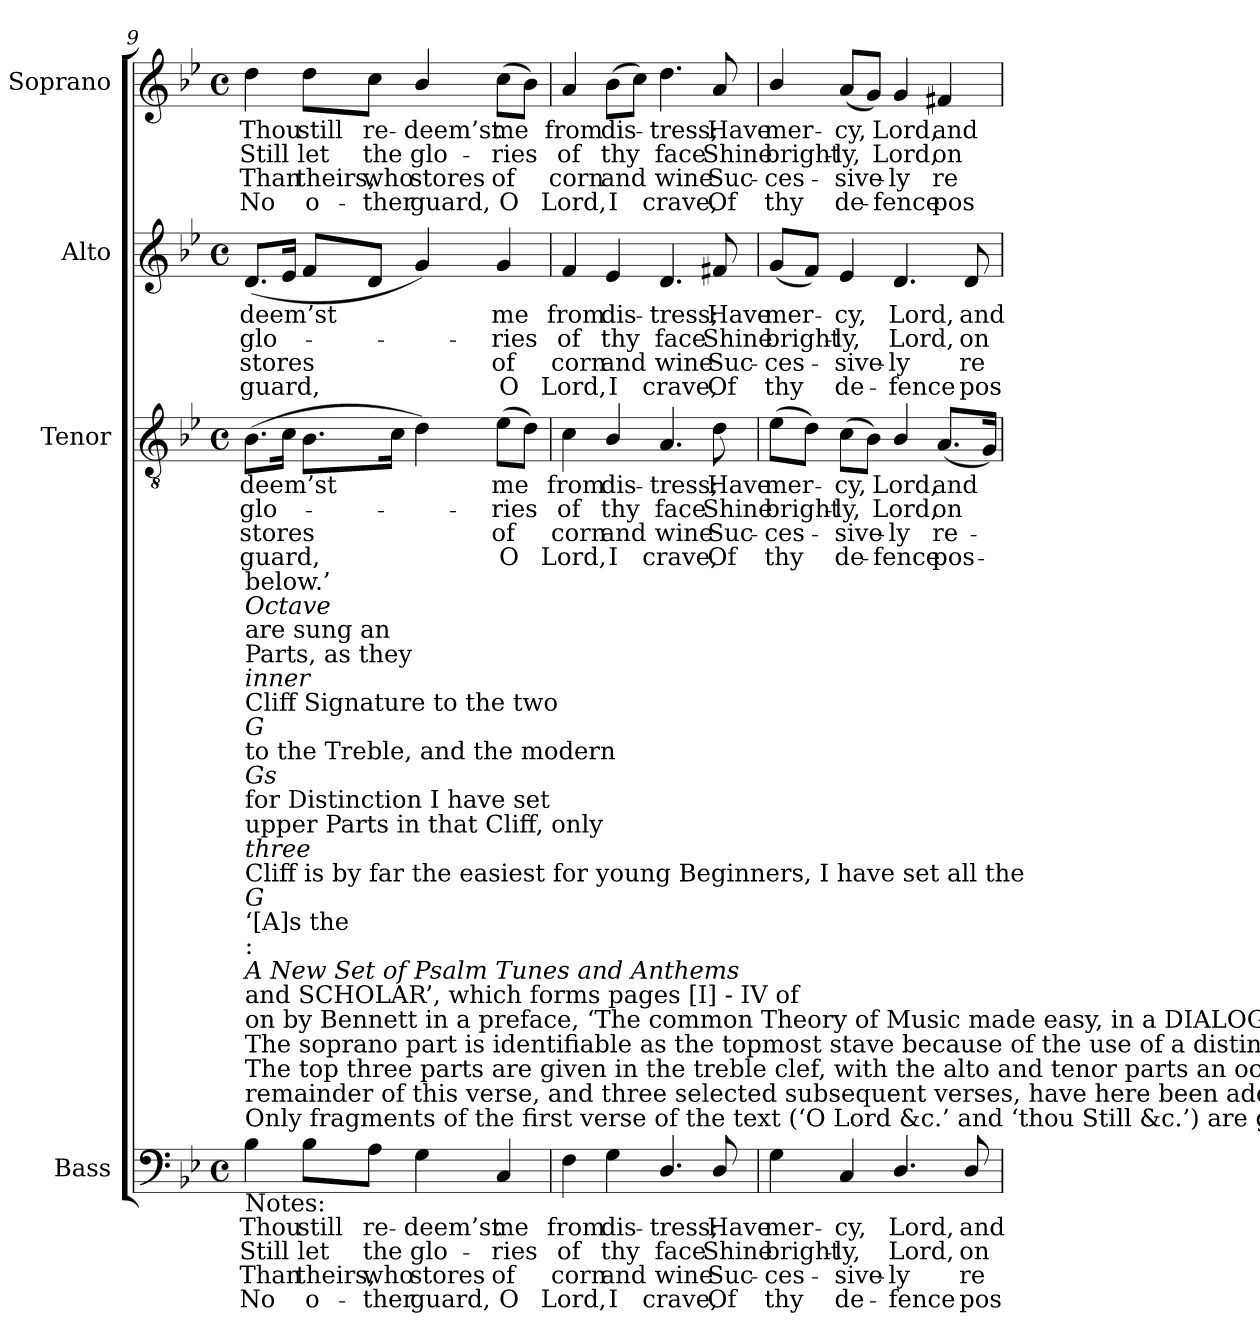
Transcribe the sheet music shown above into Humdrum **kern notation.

**kern	**text	**text	**text	**text	**kern	**text	**text	**text	**text	**kern	**text	**text	**text	**text	**kern	**text	**text	**text	**text
*part4	*part4	*part4	*part4	*part4	*part3	*part3	*part3	*part3	*part3	*part2	*part2	*part2	*part2	*part2	*part1	*part1	*part1	*part1	*part1
*staff4	*staff4	*staff4	*staff4	*staff4	*staff3	*staff3	*staff3	*staff3	*staff3	*staff2	*staff2	*staff2	*staff2	*staff2	*staff1	*staff1	*staff1	*staff1	*staff1
*I"Bass	*	*	*	*	*I"Tenor	*	*	*	*	*I"Alto	*	*	*	*	*I"Soprano	*	*	*	*
*I'B.	*	*	*	*	*I'T.	*	*	*	*	*I'A.	*	*	*	*	*I'S.	*	*	*	*
!!LO:PB:g=z
*clefF4	*	*	*	*	*clefGv2	*	*	*	*	*clefG2	*	*	*	*	*clefG2	*	*	*	*
*	*	*	*	*	*ITrd7c12	*	*	*	*	*	*	*	*	*	*	*	*	*	*
*k[b-e-]	*	*	*	*	*k[b-e-]	*	*	*	*	*k[b-e-]	*	*	*	*	*k[b-e-]	*	*	*	*
*g:	*	*	*	*	*g:	*	*	*	*	*g:	*	*	*	*	*g:	*	*	*	*
*M4/4	*	*	*	*	*M4/4	*	*	*	*	*M4/4	*	*	*	*	*M4/4	*	*	*	*
*met(c)	*	*	*	*	*met(c)	*	*	*	*	*met(c)	*	*	*	*	*met(c)	*	*	*	*
=9	=9	=9	=9	=9	=9	=9	=9	=9	=9	=9	=9	=9	=9	=9	=9	=9	=9	=9	=9
!	!LO:LY:b:color=#000000	!LO:LY:b:color=#000000	!LO:LY:b:color=#000000	!LO:LY:b:color=#000000	!	!	!	!	!	!	!	!	!	!	!	!	!	!	!
!	!	!	!	!	!	!LO:LY:b:color=#000000	!LO:LY:b:color=#000000	!LO:LY:b:color=#000000	!LO:LY:b:color=#000000	!	!	!	!	!	!	!	!	!	!
!	!	!	!	!	!	!	!	!	!	!	!LO:LY:b:color=#000000	!LO:LY:b:color=#000000	!LO:LY:b:color=#000000	!LO:LY:b:color=#000000	!	!	!	!	!
!LO:TX:b:t=Notes&colon;	!	!	!	!	!	!	!	!	!	!	!	!	!	!	!	!	!	!	!
!LO:TX:t=Only fragments of the first verse of the text (‘O Lord &c.’ and ‘thou Still &c.’) are given in the source&colon; the	!	!	!	!	!	!	!	!	!	!	!	!	!	!	!	!	!	!	!
!LO:TX:t=remainder of this verse, and three selected subsequent verses, have here been added editorially.	!	!	!	!	!	!	!	!	!	!	!	!	!	!	!	!	!	!	!
!LO:TX:t=The top three parts are given in the treble clef, with the alto and tenor parts an octave above sounding pitch.	!	!	!	!	!	!	!	!	!	!	!	!	!	!	!	!	!	!	!
!LO:TX:t=The soprano part is identifiable as the topmost stave because of the use of a distinctive 'G' clef, commented	!	!	!	!	!	!	!	!	!	!	!	!	!	!	!	!	!	!	!
!LO:TX:t=on by Bennett in a preface, ‘The common Theory of Music made easy, in a DIALOGUE between MASTER	!	!	!	!	!	!	!	!	!	!	!	!	!	!	!	!	!	!	!
!LO:TX:t=and SCHOLAR’, which forms pages [I] - IV of	!	!	!	!	!	!	!	!	!	!	!	!	!	!	!	!	!	!	!
!LO:TX:i:t=A New Set of Psalm Tunes and Anthems	!	!	!	!	!	!	!	!	!	!	!	!	!	!	!	!	!	!	!
!LO:TX:t=&colon;	!	!	!	!	!	!	!	!	!	!	!	!	!	!	!	!	!	!	!
!LO:TX:t=‘[A]s the	!	!	!	!	!	!	!	!	!	!	!	!	!	!	!	!	!	!	!
!LO:TX:i:t=G	!	!	!	!	!	!	!	!	!	!	!	!	!	!	!	!	!	!	!
!LO:TX:t=Cliff is by far the easiest for young Beginners, I have set all the	!	!	!	!	!	!	!	!	!	!	!	!	!	!	!	!	!	!	!
!LO:TX:i:t=three	!	!	!	!	!	!	!	!	!	!	!	!	!	!	!	!	!	!	!
!LO:TX:t=upper Parts in that Cliff, only	!	!	!	!	!	!	!	!	!	!	!	!	!	!	!	!	!	!	!
!LO:TX:t=for Distinction I have set	!	!	!	!	!	!	!	!	!	!	!	!	!	!	!	!	!	!	!
!LO:TX:i:t=Gs	!	!	!	!	!	!	!	!	!	!	!	!	!	!	!	!	!	!	!
!LO:TX:t=to the Treble, and the modern	!	!	!	!	!	!	!	!	!	!	!	!	!	!	!	!	!	!	!
!LO:TX:i:t=G	!	!	!	!	!	!	!	!	!	!	!	!	!	!	!	!	!	!	!
!LO:TX:t=Cliff Signature to the two	!	!	!	!	!	!	!	!	!	!	!	!	!	!	!	!	!	!	!
!LO:TX:i:t=inner	!	!	!	!	!	!	!	!	!	!	!	!	!	!	!	!	!	!	!
!LO:TX:t=Parts, as they	!	!	!	!	!	!	!	!	!	!	!	!	!	!	!	!	!	!	!
!LO:TX:t=are sung an	!	!	!	!	!	!	!	!	!	!	!	!	!	!	!	!	!	!	!
!LO:TX:i:t=Octave	!	!	!	!	!	!	!	!	!	!	!	!	!	!	!	!	!	!	!
!LO:TX:t=below.’	!	!	!	!	!	!	!	!	!	!	!	!	!	!	!	!	!	!	!
!	!	!	!	!	!	!	!	!	!	!	!	!	!	!	!	!LO:LY:b:color=#000000	!LO:LY:b:color=#000000	!LO:LY:b:color=#000000	!LO:LY:b:color=#000000
4B-i\	Thou	Still	Than	No	(8.BB-i\L	-deem’st	glo-	stores	guard,	(8.di/L	-deem’st	glo-	stores	guard,	4ddi\	Thou	Still	Than	No
.	.	.	.	.	16Ci\Jk	.	.	.	.	16e-i/Jk	.	.	.	.	.	.	.	.	.
!	!LO:LY:b:color=#000000	!LO:LY:b:color=#000000	!LO:LY:b:color=#000000	!LO:LY:b:color=#000000	!	!	!	!	!	!	!	!	!	!	!	!	!	!	!
!	!	!	!	!	!	!	!	!	!	!	!	!	!	!	!	!LO:LY:b:color=#000000	!LO:LY:b:color=#000000	!LO:LY:b:color=#000000	!LO:LY:b:color=#000000
8B-i\L	still	let	theirs,	o-	8.BB-i\L	.	.	.	.	8fi/L	.	.	.	.	8ddi\L	still	let	theirs,	o-
!	!LO:LY:b:color=#000000	!LO:LY:b:color=#000000	!LO:LY:b:color=#000000	!LO:LY:b:color=#000000	!	!	!	!	!	!	!	!	!	!	!	!	!	!	!
!	!	!	!	!	!	!	!	!	!	!	!	!	!	!	!	!LO:LY:b:color=#000000	!LO:LY:b:color=#000000	!LO:LY:b:color=#000000	!LO:LY:b:color=#000000
8Ai\J	re-	the	-who	ther	.	.	.	.	.	8di/J	.	.	.	.	8cci\J	re-	the	-who	ther
.	.	.	.	.	16Ci\Jk	.	.	.	.	.	.	.	.	.	.	.	.	.	.
!	!LO:LY:b:color=#000000	!LO:LY:b:color=#000000	!LO:LY:b:color=#000000	!LO:LY:b:color=#000000	!	!	!	!	!	!	!	!	!	!	!	!	!	!	!
!	!	!	!	!	!	!	!	!	!	!	!	!	!	!	!	!LO:LY:b:color=#000000	!LO:LY:b:color=#000000	!LO:LY:b:color=#000000	!LO:LY:b:color=#000000
4Gi\	-deem’st	glo-	stores	guard,	4Di\)	.	.	.	.	4gi/)	.	.	.	.	4b-i/	-deem’st	glo-	stores	guard,
!	!LO:LY:b:color=#000000	!LO:LY:b:color=#000000	!LO:LY:b:color=#000000	!LO:LY:b:color=#000000	!	!	!	!	!	!	!	!	!	!	!	!	!	!	!
!	!	!	!	!	!	!LO:LY:b:color=#000000	!LO:LY:b:color=#000000	!LO:LY:b:color=#000000	!LO:LY:b:color=#000000	!	!	!	!	!	!	!	!	!	!
!	!	!	!	!	!	!	!	!	!	!	!LO:LY:b:color=#000000	!LO:LY:b:color=#000000	!LO:LY:b:color=#000000	!LO:LY:b:color=#000000	!	!	!	!	!
!	!	!	!	!	!	!	!	!	!	!	!	!	!	!	!	!LO:LY:b:color=#000000	!LO:LY:b:color=#000000	!LO:LY:b:color=#000000	!LO:LY:b:color=#000000
4Ci/	me	-ries	of	O	(8E-i\L	me	-ries	of	O	4gi/	me	-ries	of	O	(8cci\L	me	-ries	of	O
.	.	.	.	.	8Di\J)	.	.	.	.	.	.	.	.	.	8b-i\J)	.	.	.	.
=10	=10	=10	=10	=10	=10	=10	=10	=10	=10	=10	=10	=10	=10	=10	=10	=10	=10	=10	=10
!	!LO:LY:b:color=#000000	!LO:LY:b:color=#000000	!LO:LY:b:color=#000000	!LO:LY:b:color=#000000	!	!	!	!	!	!	!	!	!	!	!	!	!	!	!
!	!	!	!	!	!	!LO:LY:b:color=#000000	!LO:LY:b:color=#000000	!LO:LY:b:color=#000000	!LO:LY:b:color=#000000	!	!	!	!	!	!	!	!	!	!
!	!	!	!	!	!	!	!	!	!	!	!LO:LY:b:color=#000000	!LO:LY:b:color=#000000	!LO:LY:b:color=#000000	!LO:LY:b:color=#000000	!	!	!	!	!
!	!	!	!	!	!	!	!	!	!	!	!	!	!	!	!	!LO:LY:b:color=#000000	!LO:LY:b:color=#000000	!LO:LY:b:color=#000000	!LO:LY:b:color=#000000
4Fi\	from	of	corn	Lord,	4Ci\	from	of	corn	Lord,	4fi/	from	of	corn	Lord,	4ai/	from	of	corn	Lord,
!	!LO:LY:b:color=#000000	!LO:LY:b:color=#000000	!LO:LY:b:color=#000000	!LO:LY:b:color=#000000	!	!	!	!	!	!	!	!	!	!	!	!	!	!	!
!	!	!	!	!	!	!LO:LY:b:color=#000000	!LO:LY:b:color=#000000	!LO:LY:b:color=#000000	!LO:LY:b:color=#000000	!	!	!	!	!	!	!	!	!	!
!	!	!	!	!	!	!	!	!	!	!	!LO:LY:b:color=#000000	!LO:LY:b:color=#000000	!LO:LY:b:color=#000000	!LO:LY:b:color=#000000	!	!	!	!	!
!	!	!	!	!	!	!	!	!	!	!	!	!	!	!	!	!LO:LY:b:color=#000000	!LO:LY:b:color=#000000	!LO:LY:b:color=#000000	!LO:LY:b:color=#000000
4Gi\	dis-	thy	and	I	4BB-i/	dis-	thy	and	I	4e-i/	dis-	thy	and	I	(8b-i\L	dis-	thy	and	I
.	.	.	.	.	.	.	.	.	.	.	.	.	.	.	8cci\J)	.	.	.	.
!	!LO:LY:b:color=#000000	!LO:LY:b:color=#000000	!LO:LY:b:color=#000000	!LO:LY:b:color=#000000	!	!	!	!	!	!	!	!	!	!	!	!	!	!	!
!	!	!	!	!	!	!LO:LY:b:color=#000000	!LO:LY:b:color=#000000	!LO:LY:b:color=#000000	!LO:LY:b:color=#000000	!	!	!	!	!	!	!	!	!	!
!	!	!	!	!	!	!	!	!	!	!	!LO:LY:b:color=#000000	!LO:LY:b:color=#000000	!LO:LY:b:color=#000000	!LO:LY:b:color=#000000	!	!	!	!	!
!	!	!	!	!	!	!	!	!	!	!	!	!	!	!	!	!LO:LY:b:color=#000000	!LO:LY:b:color=#000000	!LO:LY:b:color=#000000	!LO:LY:b:color=#000000
4.Di/	-tress;	face	wine	crave,	4.AAi/	-tress;	face	wine	crave,	4.di/	-tress;	face	wine	crave,	4.ddi\	-tress;	face	wine	crave,
!	!LO:LY:b:color=#000000	!LO:LY:b:color=#000000	!LO:LY:b:color=#000000	!LO:LY:b:color=#000000	!	!	!	!	!	!	!	!	!	!	!	!	!	!	!
!	!	!	!	!	!	!LO:LY:b:color=#000000	!LO:LY:b:color=#000000	!LO:LY:b:color=#000000	!LO:LY:b:color=#000000	!	!	!	!	!	!	!	!	!	!
!	!	!	!	!	!	!	!	!	!	!	!LO:LY:b:color=#000000	!LO:LY:b:color=#000000	!LO:LY:b:color=#000000	!LO:LY:b:color=#000000	!	!	!	!	!
!	!	!	!	!	!	!	!	!	!	!	!	!	!	!	!	!LO:LY:b:color=#000000	!LO:LY:b:color=#000000	!LO:LY:b:color=#000000	!LO:LY:b:color=#000000
8Di/	Have	Shine	Suc-	-Of	8Di\	Have	Shine	Suc-	-Of	8f#Xi/	Have	Shine	Suc-	-Of	8ai/	Have	Shine	Suc-	-Of
=11	=11	=11	=11	=11	=11	=11	=11	=11	=11	=11	=11	=11	=11	=11	=11	=11	=11	=11	=11
!	!LO:LY:b:color=#000000	!LO:LY:b:color=#000000	!LO:LY:b:color=#000000	!LO:LY:b:color=#000000	!	!	!	!	!	!	!	!	!	!	!	!	!	!	!
!	!	!	!	!	!	!LO:LY:b:color=#000000	!LO:LY:b:color=#000000	!LO:LY:b:color=#000000	!LO:LY:b:color=#000000	!	!	!	!	!	!	!	!	!	!
!	!	!	!	!	!	!	!	!	!	!	!LO:LY:b:color=#000000	!LO:LY:b:color=#000000	!LO:LY:b:color=#000000	!LO:LY:b:color=#000000	!	!	!	!	!
!	!	!	!	!	!	!	!	!	!	!	!	!	!	!	!	!LO:LY:b:color=#000000	!LO:LY:b:color=#000000	!LO:LY:b:color=#000000	!LO:LY:b:color=#000000
4Gi\	mer-	bright-	ces-	-thy	(8E-i\L	mer-	bright-	ces-	-thy	(8gi/L	mer-	bright-	ces-	-thy	4b-i/	mer-	bright-	ces-	-thy
.	.	.	.	.	8Di\J)	.	.	.	.	8fi/J)	.	.	.	.	.	.	.	.	.
!	!LO:LY:b:color=#000000	!LO:LY:b:color=#000000	!LO:LY:b:color=#000000	!LO:LY:b:color=#000000	!	!	!	!	!	!	!	!	!	!	!	!	!	!	!
!	!	!	!	!	!	!LO:LY:b:color=#000000	!LO:LY:b:color=#000000	!LO:LY:b:color=#000000	!LO:LY:b:color=#000000	!	!	!	!	!	!	!	!	!	!
!	!	!	!	!	!	!	!	!	!	!	!LO:LY:b:color=#000000	!LO:LY:b:color=#000000	!LO:LY:b:color=#000000	!LO:LY:b:color=#000000	!	!	!	!	!
!	!	!	!	!	!	!	!	!	!	!	!	!	!	!	!	!LO:LY:b:color=#000000	!LO:LY:b:color=#000000	!LO:LY:b:color=#000000	!LO:LY:b:color=#000000
4Ci/	-cy,	-ly,	sive-	-de-	(8Ci\L	-cy,	-ly,	sive-	-de-	4e-i/	-cy,	-ly,	sive-	-de-	(8ai/L	-cy,	-ly,	sive-	-de-
.	.	.	.	.	8BB-i\J)	.	.	.	.	.	.	.	.	.	8gi/J)	.	.	.	.
!	!LO:LY:b:color=#000000	!LO:LY:b:color=#000000	!LO:LY:b:color=#000000	!LO:LY:b:color=#000000	!	!	!	!	!	!	!	!	!	!	!	!	!	!	!
!	!	!	!	!	!	!LO:LY:b:color=#000000	!LO:LY:b:color=#000000	!LO:LY:b:color=#000000	!LO:LY:b:color=#000000	!	!	!	!	!	!	!	!	!	!
!	!	!	!	!	!	!	!	!	!	!	!LO:LY:b:color=#000000	!LO:LY:b:color=#000000	!LO:LY:b:color=#000000	!LO:LY:b:color=#000000	!	!	!	!	!
!	!	!	!	!	!	!	!	!	!	!	!	!	!	!	!	!LO:LY:b:color=#000000	!LO:LY:b:color=#000000	!LO:LY:b:color=#000000	!LO:LY:b:color=#000000
4.Di/	Lord,	Lord,	-ly	fence	4BB-i/	Lord,	Lord,	-ly	fence	4.di/	Lord,	Lord,	-ly	fence	4gi/	Lord,	Lord,	-ly	fence
!	!	!	!	!	!	!LO:LY:b:color=#000000	!LO:LY:b:color=#000000	!LO:LY:b:color=#000000	!LO:LY:b:color=#000000	!	!	!	!	!	!	!	!	!	!
!	!	!	!	!	!	!	!	!	!	!	!	!	!	!	!	!LO:LY:b:color=#000000	!LO:LY:b:color=#000000	!LO:LY:b:color=#000000	!LO:LY:b:color=#000000
.	.	.	.	.	(8.AAi/L	and	on	re-	-pos-	.	.	.	.	.	4f#Xi/	and	on	re-	-pos-
!	!LO:LY:b:color=#000000	!LO:LY:b:color=#000000	!LO:LY:b:color=#000000	!LO:LY:b:color=#000000	!	!	!	!	!	!	!	!	!	!	!	!	!	!	!
!	!	!	!	!	!	!	!	!	!	!	!LO:LY:b:color=#000000	!LO:LY:b:color=#000000	!LO:LY:b:color=#000000	!LO:LY:b:color=#000000	!	!	!	!	!
8Di/	and	on	re-	-pos-	.	.	.	.	.	8di/	and	on	re-	-pos-	.	.	.	.	.
.	.	.	.	.	16GGi/Jk)	.	.	.	.	.	.	.	.	.	.	.	.	.	.
=	=	=	=	=	=	=	=	=	=	=	=	=	=	=	=	=	=	=	=
*-	*-	*-	*-	*-	*-	*-	*-	*-	*-	*-	*-	*-	*-	*-	*-	*-	*-	*-	*-
